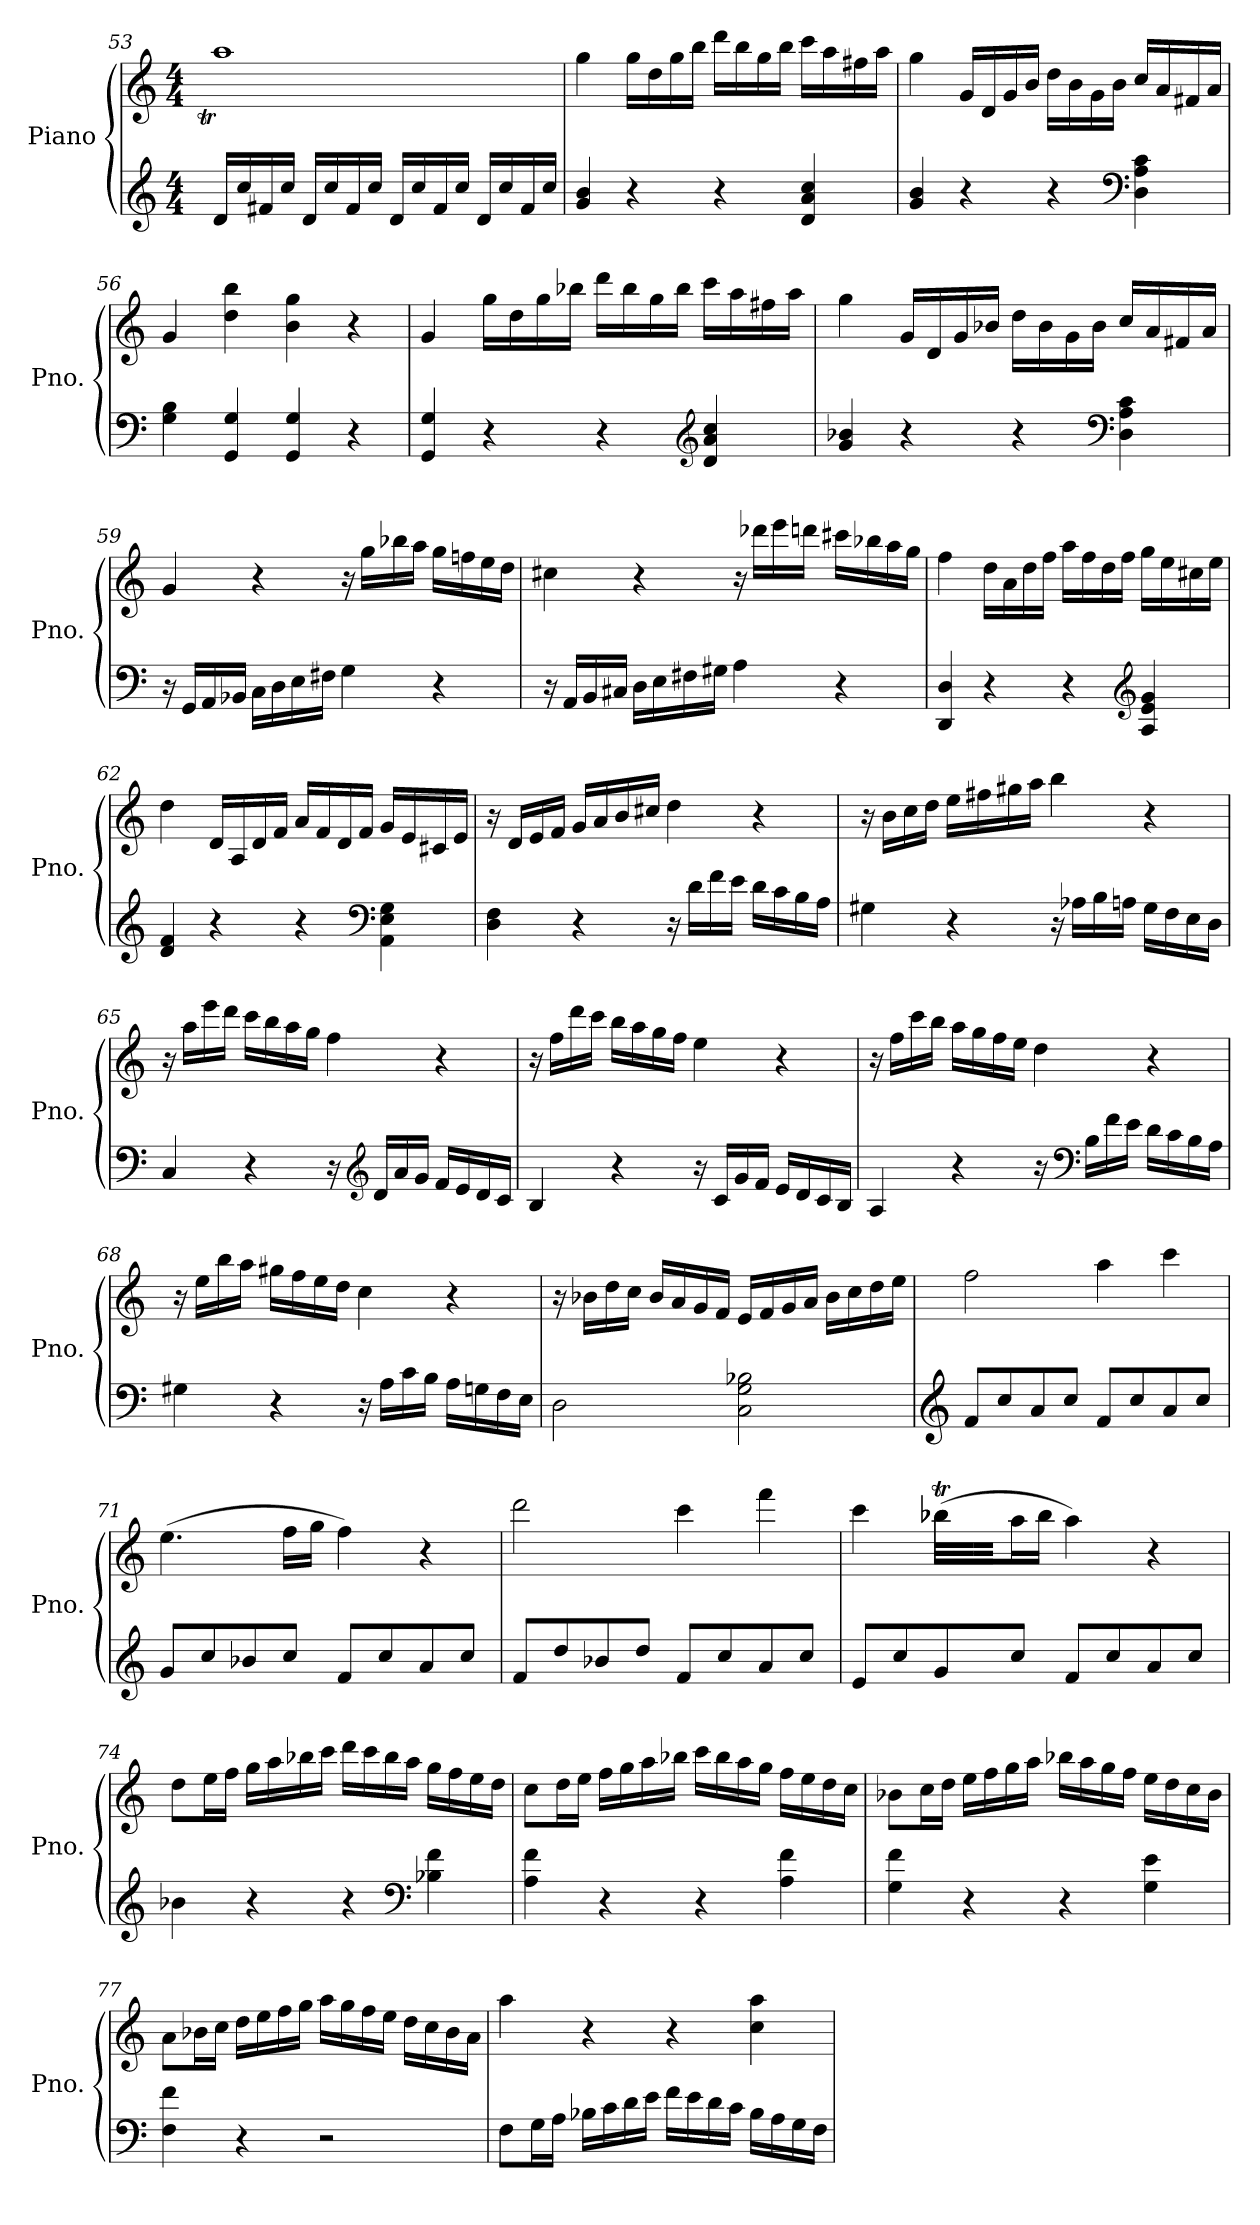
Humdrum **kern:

**kern	**kern
*part1	*part1
*staff2	*staff1
*I"Piano	*
*I'Pno.	*
!!LO:PB:g=z
*clefG2	*clefG2
*k[]	*k[]
*M4/4	*M4/4
=53	=53
*	*^
16d/LL	1aa	16aaT\LLyy
16cc/	.	16bb\yy
16f#X/	.	16aa\yy
16cc/JJ	.	16bb\JJyy
16d/LL	.	16aa\LLyy
16cc/	.	16bb\yy
16f#/	.	16aa\yy
16cc/JJ	.	16bb\JJyy
16d/LL	.	16aa\LLyy
16cc/	.	16bb\yy
16f#/	.	16aa\yy
16cc/JJ	.	16bb\JJyy
16d/LL	.	16aa\LLyy
16cc/	.	16bbTTT\yy
16f#/	.	16aa\yy
16cc/JJ	.	16bb\JJyy
*	*v	*v
=54	=54
4g/ 4b/	4gg\
4r	16gg\LL
.	16dd\
.	16gg\
.	16bb\JJ
4r	16ddd\LL
.	16bb\
.	16gg\
.	16bb\JJ
4d/ 4a/ 4cc/	16ccc\LL
.	16aa\
.	16ff#X\
.	16aa\JJ
!!LO:LB:g=z
=55	=55
4g/ 4b/	4gg\
4r	16g/LL
.	16d/
.	16g/
.	16b/JJ
4r	16dd\LL
.	16b\
.	16g\
.	16b\JJ
*clefF4	*
4D\ 4A\ 4c\	16cc/LL
.	16a/
.	16f#X/
.	16a/JJ
=56	=56
4G\ 4B\	4g/
4GG/ 4G/	4dd\ 4bb\
4GG/ 4G/	4b\ 4gg\
4r	4r
=57	=57
4GG/ 4G/	4g/
4r	16gg\LL
.	16dd\
.	16gg\
.	16bb-X\JJ
4r	16ddd\LL
.	16bb-\
.	16gg\
.	16bb-\JJ
*clefG2	*
4d/ 4a/ 4cc/	16ccc\LL
.	16aa\
.	16ff#X\
.	16aa\JJ
!!LO:LB:g=z
=58	=58
4g/ 4b-X/	4gg\
4r	16g/LL
.	16d/
.	16g/
.	16b-X/JJ
4r	16dd\LL
.	16b-\
.	16g\
.	16b-\JJ
*clefF4	*
4D\ 4A\ 4c\	16cc/LL
.	16a/
.	16f#X/
.	16a/JJ
=59	=59
16r	4g/
16GG/LL	.
16AA/	.
16BB-X/JJ	.
16C\LL	4r
16D\	.
16E\	.
16F#X\JJ	.
4G\	16r
.	16gg\LL
.	16bb-X\
.	16aa\JJ
4r	16gg\LL
.	16ffn\
.	16ee\
.	16dd\JJ
!!LO:LB:g=z
=60	=60
16r	4cc#X\
16AA/LL	.
16BB/	.
16C#X/JJ	.
16D\LL	4r
16E\	.
16F#X\	.
16G#X\JJ	.
4A\	16r
.	16ddd-X\LL
.	16eee\
.	16dddn\JJ
4r	16ccc#X\LL
.	16bb-X\
.	16aa\
.	16gg\JJ
=61	=61
4DD/ 4D/	4ff\
4r	16dd\LL
.	16a\
.	16dd\
.	16ff\JJ
4r	16aa\LL
.	16ff\
.	16dd\
.	16ff\JJ
*clefG2	*
4A/ 4e/ 4g/	16gg\LL
.	16ee\
.	16cc#X\
.	16ee\JJ
!!LO:LB:g=z
=62	=62
4d/ 4f/	4dd\
4r	16d/LL
.	16A/
.	16d/
.	16f/JJ
4r	16a/LL
.	16f/
.	16d/
.	16f/JJ
*clefF4	*
4AA\ 4E\ 4G\	16g/LL
.	16e/
.	16c#X/
.	16e/JJ
=63	=63
4D\ 4F\	16r
.	16d/LL
.	16e/
.	16f/JJ
4r	16g/LL
.	16a/
.	16b/
.	16cc#X/JJ
16r	4dd\
16d\LL	.
16f\	.
16e\JJ	.
16d\LL	4r
16c\	.
16B\	.
16A\JJ	.
!!LO:PB:g=z
=64	=64
4G#X\	16r
.	16b\LL
.	16cc\
.	16dd\JJ
4r	16ee\LL
.	16ff#X\
.	16gg#X\
.	16aa\JJ
16r	4bb\
16A-X\LL	.
16B\	.
16An\JJ	.
16G#\LL	4r
16F\	.
16E\	.
16D\JJ	.
=65	=65
4C/	16r
.	16aa\LL
.	16eee\
.	16ddd\JJ
4r	16ccc\LL
.	16bb\
.	16aa\
.	16gg\JJ
16r	4ff\
*clefG2	*
16d/LL	.
16a/	.
16g/JJ	.
16f/LL	4r
16e/	.
16d/	.
16c/JJ	.
!!LO:LB:g=z
=66	=66
4B/	16r
.	16ff\LL
.	16ddd\
.	16ccc\JJ
4r	16bb\LL
.	16aa\
.	16gg\
.	16ff\JJ
16r	4ee\
16c/LL	.
16g/	.
16f/JJ	.
16e/LL	4r
16d/	.
16c/	.
16B/JJ	.
=67	=67
4A/	16r
.	16ff\LL
.	16ccc\
.	16bb\JJ
4r	16aa\LL
.	16gg\
.	16ff\
.	16ee\JJ
16r	4dd\
*clefF4	*
16B\LL	.
16f\	.
16e\JJ	.
16d\LL	4r
16c\	.
16B\	.
16A\JJ	.
!!LO:LB:g=z
=68	=68
4G#X\	16r
.	16ee\LL
.	16bb\
.	16aa\JJ
4r	16gg#X\LL
.	16ff\
.	16ee\
.	16dd\JJ
16r	4cc\
16A\LL	.
16c\	.
16B\JJ	.
16A\LL	4r
16Gn\	.
16F\	.
16E\JJ	.
=69	=69
2D\	16r
.	16b-X\LL
.	16dd\
.	16cc\JJ
.	16b-/LL
.	16a/
.	16g/
.	16f/JJ
2C\ 2G\ 2B-X\	16e/LL
.	16f/
.	16g/
.	16a/JJ
.	16b-\LL
.	16cc\
.	16dd\
.	16ee\JJ
=70	=70
*clefG2	*
8f/L	2ff\
8cc/	.
8a/	.
8cc/J	.
8f/L	4aa\
8cc/	.
8a/	4ccc\
8cc/J	.
!!LO:LB:g=z
=71	=71
8g/L	(4.ee\
8cc/	.
8b-X/	.
8cc/J	16ff\LL
.	16gg\JJ
8f/L	4ff\)
8cc/	.
8a/	4r
8cc/J	.
=72	=72
8f/L	2ddd\
8dd/	.
8b-X/	.
8dd/J	.
8f/L	4ccc\
8cc/	.
8a/	4fff\
8cc/J	.
=73	=73
*	*^
8e/L	4ccc\	4ryy
8cc/	.	.
8g/	(8bb-XT\L	32bb-\LLL
.	.	32aa\yy
.	.	32bb-\yy
.	.	32aa\JJJyy
8cc/J	16aa\L	2ryy
.	16bb-\JJ	.
8f/L	4aa\)	.
8cc/	.	.
8a/	4r	.
8cc/J	.	8ryy
*	*v	*v
!!LO:LB:g=z
=74	=74
4b-X\	8dd\L
.	16ee\L
.	16ff\JJ
4r	16gg\LL
.	16aa\
.	16bb-X\
.	16ccc\JJ
4r	16ddd\LL
.	16ccc\
.	16bb-\
.	16aa\JJ
*clefF4	*
4B-X\ 4f\	16gg\LL
.	16ff\
.	16ee\
.	16dd\JJ
=75	=75
4A\ 4f\	8cc\L
.	16dd\L
.	16ee\JJ
4r	16ff\LL
.	16gg\
.	16aa\
.	16bb-X\JJ
4r	16ccc\LL
.	16bb-\
.	16aa\
.	16gg\JJ
4A\ 4f\	16ff\LL
.	16ee\
.	16dd\
.	16cc\JJ
!!LO:PB:g=z
=76	=76
4G\ 4f\	8b-X\L
.	16cc\L
.	16dd\JJ
4r	16ee\LL
.	16ff\
.	16gg\
.	16aa\JJ
4r	16bb-X\LL
.	16aa\
.	16gg\
.	16ff\JJ
4G\ 4e\	16ee\LL
.	16dd\
.	16cc\
.	16b-\JJ
=77	=77
4F\ 4f\	8a\L
.	16b-X\L
.	16cc\JJ
4r	16dd\LL
.	16ee\
.	16ff\
.	16gg\JJ
2r	16aa\LL
.	16gg\
.	16ff\
.	16ee\JJ
.	16dd\LL
.	16cc\
.	16b-\
.	16a\JJ
!!LO:LB:g=z
=78	=78
8F\L	4aa\
16G\L	.
16A\JJ	.
16B-X\LL	4r
16c\	.
16d\	.
16e\JJ	.
16f\LL	4r
16e\	.
16d\	.
16c\JJ	.
16B-\LL	4cc\ 4aa\
16A\	.
16G\	.
16F\JJ	.
=	=
*-	*-
